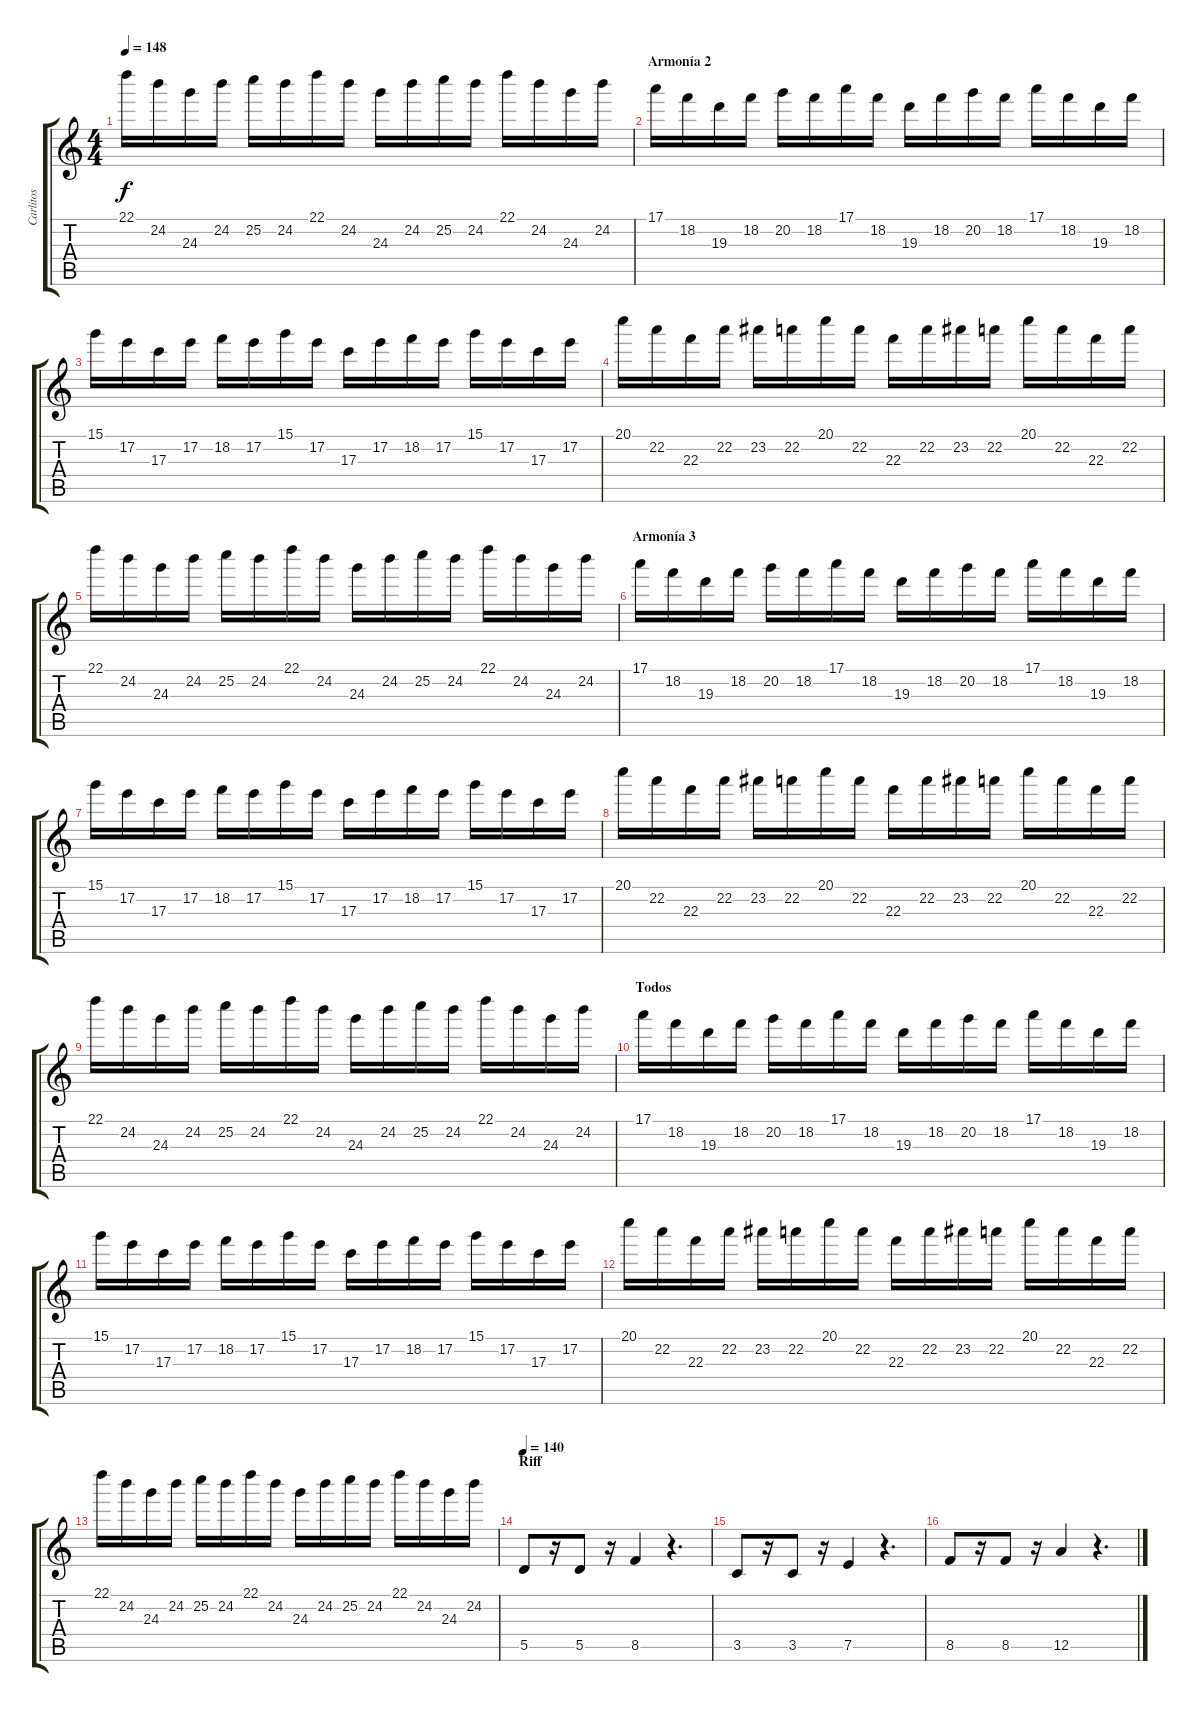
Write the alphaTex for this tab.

\track ("Carlitos" "Carlitos") {instrument distortionguitar}
\staff {score tabs}
\tuning (E4 B3 G3 D3 A2 E2) {hide}
\ts (4 4)
\tempo 148
\clef g2
\ks c
22.1.16{dy f} 24.2.16 24.3.16 24.2.16 25.2.16 24.2.16 22.1.16 24.2.16 24.3.16 24.2.16 25.2.16 24.2.16 22.1.16 24.2.16 24.3.16 24.2.16 |
\section ("" "Armonía 2")
17.1.16 18.2.16 19.3.16 18.2.16 20.2.16 18.2.16 17.1.16 18.2.16 19.3.16 18.2.16 20.2.16 18.2.16 17.1.16 18.2.16 19.3.16 18.2.16 |
15.1.16 17.2.16 17.3.16 17.2.16 18.2.16 17.2.16 15.1.16 17.2.16 17.3.16 17.2.16 18.2.16 17.2.16 15.1.16 17.2.16 17.3.16 17.2.16 |
20.1.16 22.2.16 22.3.16 22.2.16 23.2.16 22.2.16 20.1.16 22.2.16 22.3.16 22.2.16 23.2.16 22.2.16 20.1.16 22.2.16 22.3.16 22.2.16 |
22.1.16 24.2.16 24.3.16 24.2.16 25.2.16 24.2.16 22.1.16 24.2.16 24.3.16 24.2.16 25.2.16 24.2.16 22.1.16 24.2.16 24.3.16 24.2.16 |
\section ("" "Armonía 3")
17.1.16 18.2.16 19.3.16 18.2.16 20.2.16 18.2.16 17.1.16 18.2.16 19.3.16 18.2.16 20.2.16 18.2.16 17.1.16 18.2.16 19.3.16 18.2.16 |
15.1.16 17.2.16 17.3.16 17.2.16 18.2.16 17.2.16 15.1.16 17.2.16 17.3.16 17.2.16 18.2.16 17.2.16 15.1.16 17.2.16 17.3.16 17.2.16 |
20.1.16 22.2.16 22.3.16 22.2.16 23.2.16 22.2.16 20.1.16 22.2.16 22.3.16 22.2.16 23.2.16 22.2.16 20.1.16 22.2.16 22.3.16 22.2.16 |
22.1.16 24.2.16 24.3.16 24.2.16 25.2.16 24.2.16 22.1.16 24.2.16 24.3.16 24.2.16 25.2.16 24.2.16 22.1.16 24.2.16 24.3.16 24.2.16 |
\section ("" "Todos")
17.1.16 18.2.16 19.3.16 18.2.16 20.2.16 18.2.16 17.1.16 18.2.16 19.3.16 18.2.16 20.2.16 18.2.16 17.1.16 18.2.16 19.3.16 18.2.16 |
15.1.16 17.2.16 17.3.16 17.2.16 18.2.16 17.2.16 15.1.16 17.2.16 17.3.16 17.2.16 18.2.16 17.2.16 15.1.16 17.2.16 17.3.16 17.2.16 |
20.1.16 22.2.16 22.3.16 22.2.16 23.2.16 22.2.16 20.1.16 22.2.16 22.3.16 22.2.16 23.2.16 22.2.16 20.1.16 22.2.16 22.3.16 22.2.16 |
22.1.16 24.2.16 24.3.16 24.2.16 25.2.16 24.2.16 22.1.16 24.2.16 24.3.16 24.2.16 25.2.16 24.2.16 22.1.16 24.2.16 24.3.16 24.2.16 |
\section ("" "Riff")
\tempo 140
5.5.8{volume 11} r.16 5.5.8 r.16 8.5.4 r.4{d} |
3.5.8 r.16 3.5.8 r.16 7.5.4 r.4{d} |
8.5.8 r.16 8.5.8 r.16 12.5.4 r.4{d}
